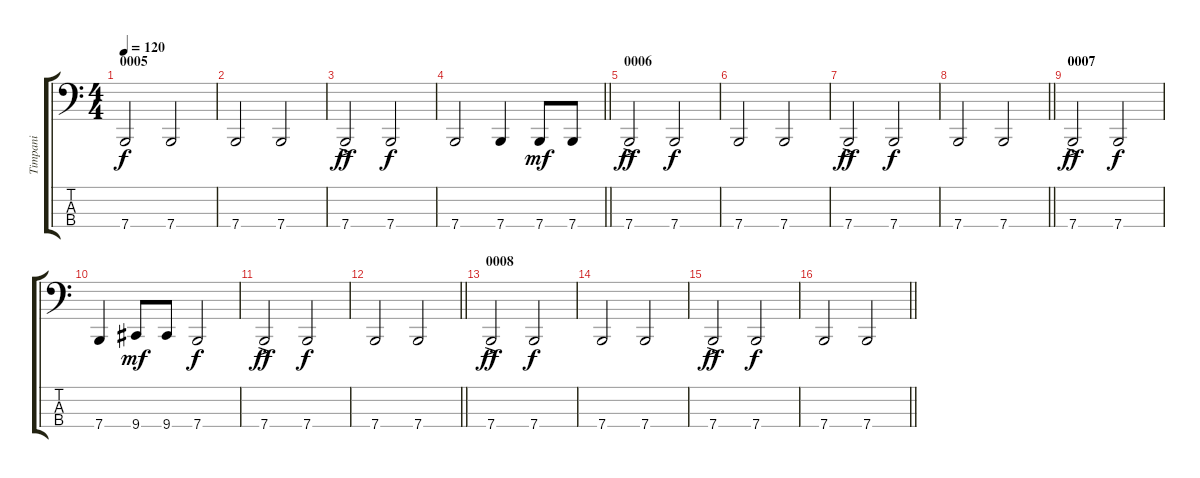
\track ("Timpani" "Timpani") {instrument timpani}
\staff {score tabs}
\tuning (G2 D2 A1 E1) {hide}
\ts (4 4)
\section ("" "0005")
\tempo 120
\clef f4
\ks c
7.4.2{dy f} 7.4.2 |
7.4.2 7.4.2 |
7.4{ac}.2{dy ff} 7.4.2{dy f} |
\barLineRight lightlight
7.4.2 7.4.4 7.4.8{dy mf} 7.4.8 |
\section ("" "0006")
7.4{ac}.2{dy ff} 7.4.2{dy f} |
7.4.2 7.4.2 |
7.4{ac}.2{dy ff} 7.4.2{dy f} |
\barLineRight lightlight
7.4.2 7.4.2 |
\section ("" "0007")
7.4{ac}.2{dy ff} 7.4.2{dy f} |
7.4.4 9.4.8{dy mf} 9.4.8 7.4.2{dy f} |
7.4{ac}.2{dy ff} 7.4.2{dy f} |
\barLineRight lightlight
7.4.2 7.4.2 |
\section ("" "0008")
7.4{ac}.2{dy ff} 7.4.2{dy f} |
7.4.2 7.4.2 |
7.4{ac}.2{dy ff} 7.4.2{dy f} |
\barLineRight lightlight
7.4.2 7.4.2
